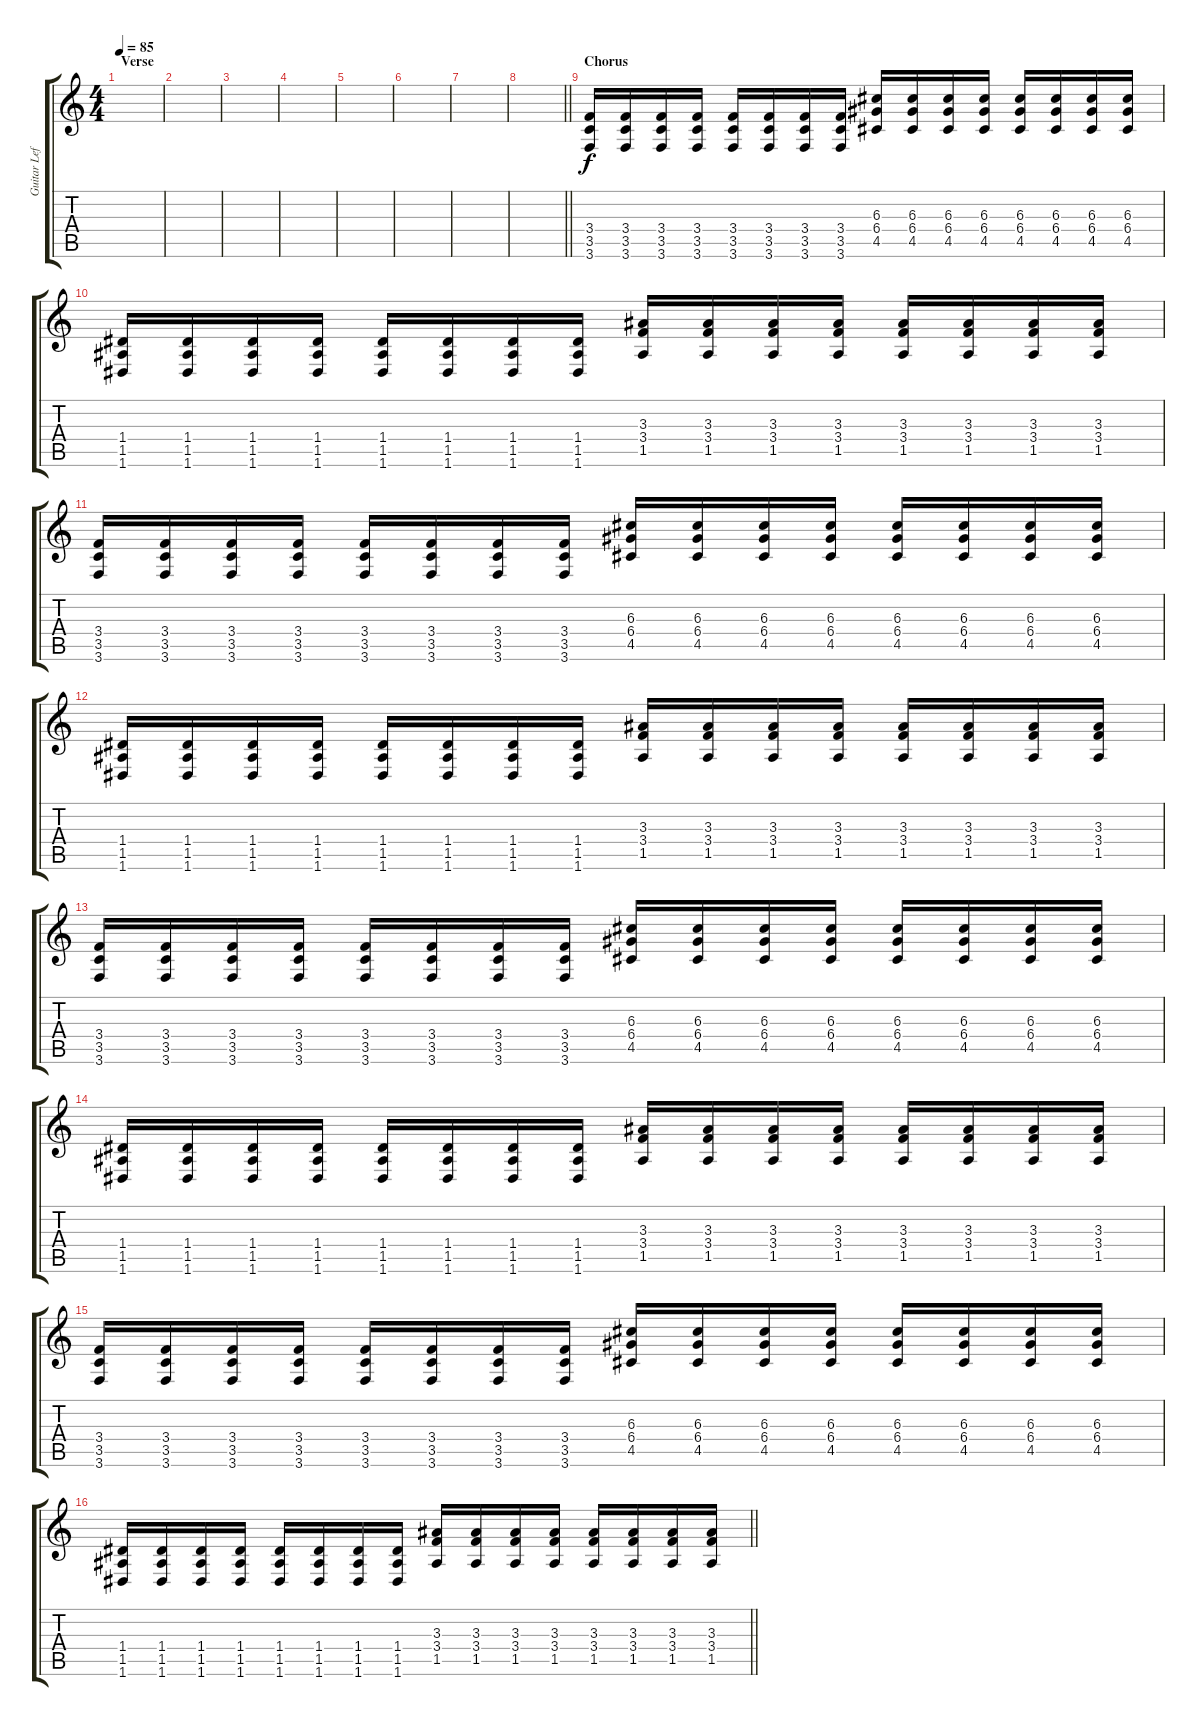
\track ("Guitar Left" "Guitar Lef") {instrument distortionguitar}
\staff {score tabs}
\tuning (E4 B3 G3 D3 A2 D2) {hide}
\ts (4 4)
\section ("" "Verse")
\tempo 85
\clef g2
\ks c
|
|
|
|
|
|
|
\barLineRight lightlight
|
\section ("" "Chorus")
(3.4 3.5 3.6).16 (3.4 3.5 3.6).16 (3.4 3.5 3.6).16 (3.4 3.5 3.6).16 (3.4 3.5 3.6).16 (3.4 3.5 3.6).16 (3.4 3.5 3.6).16 (3.4 3.5 3.6).16 (6.3 6.4 4.5).16 (6.3 6.4 4.5).16 (6.3 6.4 4.5).16 (6.3 6.4 4.5).16 (6.3 6.4 4.5).16 (6.3 6.4 4.5).16 (6.3 6.4 4.5).16 (6.3 6.4 4.5).16 |
(1.4 1.5 1.6).16 (1.4 1.5 1.6).16 (1.4 1.5 1.6).16 (1.4 1.5 1.6).16 (1.4 1.5 1.6).16 (1.4 1.5 1.6).16 (1.4 1.5 1.6).16 (1.4 1.5 1.6).16 (3.3 3.4 1.5).16 (3.3 3.4 1.5).16 (3.3 3.4 1.5).16 (3.3 3.4 1.5).16 (3.3 3.4 1.5).16 (3.3 3.4 1.5).16 (3.3 3.4 1.5).16 (3.3 3.4 1.5).16 |
(3.4 3.5 3.6).16 (3.4 3.5 3.6).16 (3.4 3.5 3.6).16 (3.4 3.5 3.6).16 (3.4 3.5 3.6).16 (3.4 3.5 3.6).16 (3.4 3.5 3.6).16 (3.4 3.5 3.6).16 (6.3 6.4 4.5).16 (6.3 6.4 4.5).16 (6.3 6.4 4.5).16 (6.3 6.4 4.5).16 (6.3 6.4 4.5).16 (6.3 6.4 4.5).16 (6.3 6.4 4.5).16 (6.3 6.4 4.5).16 |
(1.4 1.5 1.6).16 (1.4 1.5 1.6).16 (1.4 1.5 1.6).16 (1.4 1.5 1.6).16 (1.4 1.5 1.6).16 (1.4 1.5 1.6).16 (1.4 1.5 1.6).16 (1.4 1.5 1.6).16 (3.3 3.4 1.5).16 (3.3 3.4 1.5).16 (3.3 3.4 1.5).16 (3.3 3.4 1.5).16 (3.3 3.4 1.5).16 (3.3 3.4 1.5).16 (3.3 3.4 1.5).16 (3.3 3.4 1.5).16 |
(3.4 3.5 3.6).16 (3.4 3.5 3.6).16 (3.4 3.5 3.6).16 (3.4 3.5 3.6).16 (3.4 3.5 3.6).16 (3.4 3.5 3.6).16 (3.4 3.5 3.6).16 (3.4 3.5 3.6).16 (6.3 6.4 4.5).16 (6.3 6.4 4.5).16 (6.3 6.4 4.5).16 (6.3 6.4 4.5).16 (6.3 6.4 4.5).16 (6.3 6.4 4.5).16 (6.3 6.4 4.5).16 (6.3 6.4 4.5).16 |
(1.4 1.5 1.6).16 (1.4 1.5 1.6).16 (1.4 1.5 1.6).16 (1.4 1.5 1.6).16 (1.4 1.5 1.6).16 (1.4 1.5 1.6).16 (1.4 1.5 1.6).16 (1.4 1.5 1.6).16 (3.3 3.4 1.5).16 (3.3 3.4 1.5).16 (3.3 3.4 1.5).16 (3.3 3.4 1.5).16 (3.3 3.4 1.5).16 (3.3 3.4 1.5).16 (3.3 3.4 1.5).16 (3.3 3.4 1.5).16 |
(3.4 3.5 3.6).16 (3.4 3.5 3.6).16 (3.4 3.5 3.6).16 (3.4 3.5 3.6).16 (3.4 3.5 3.6).16 (3.4 3.5 3.6).16 (3.4 3.5 3.6).16 (3.4 3.5 3.6).16 (6.3 6.4 4.5).16 (6.3 6.4 4.5).16 (6.3 6.4 4.5).16 (6.3 6.4 4.5).16 (6.3 6.4 4.5).16 (6.3 6.4 4.5).16 (6.3 6.4 4.5).16 (6.3 6.4 4.5).16 |
\barLineRight lightlight
(1.4 1.5 1.6).16 (1.4 1.5 1.6).16 (1.4 1.5 1.6).16 (1.4 1.5 1.6).16 (1.4 1.5 1.6).16 (1.4 1.5 1.6).16 (1.4 1.5 1.6).16 (1.4 1.5 1.6).16 (3.3 3.4 1.5).16 (3.3 3.4 1.5).16 (3.3 3.4 1.5).16 (3.3 3.4 1.5).16 (3.3 3.4 1.5).16 (3.3 3.4 1.5).16 (3.3 3.4 1.5).16 (3.3 3.4 1.5).16
